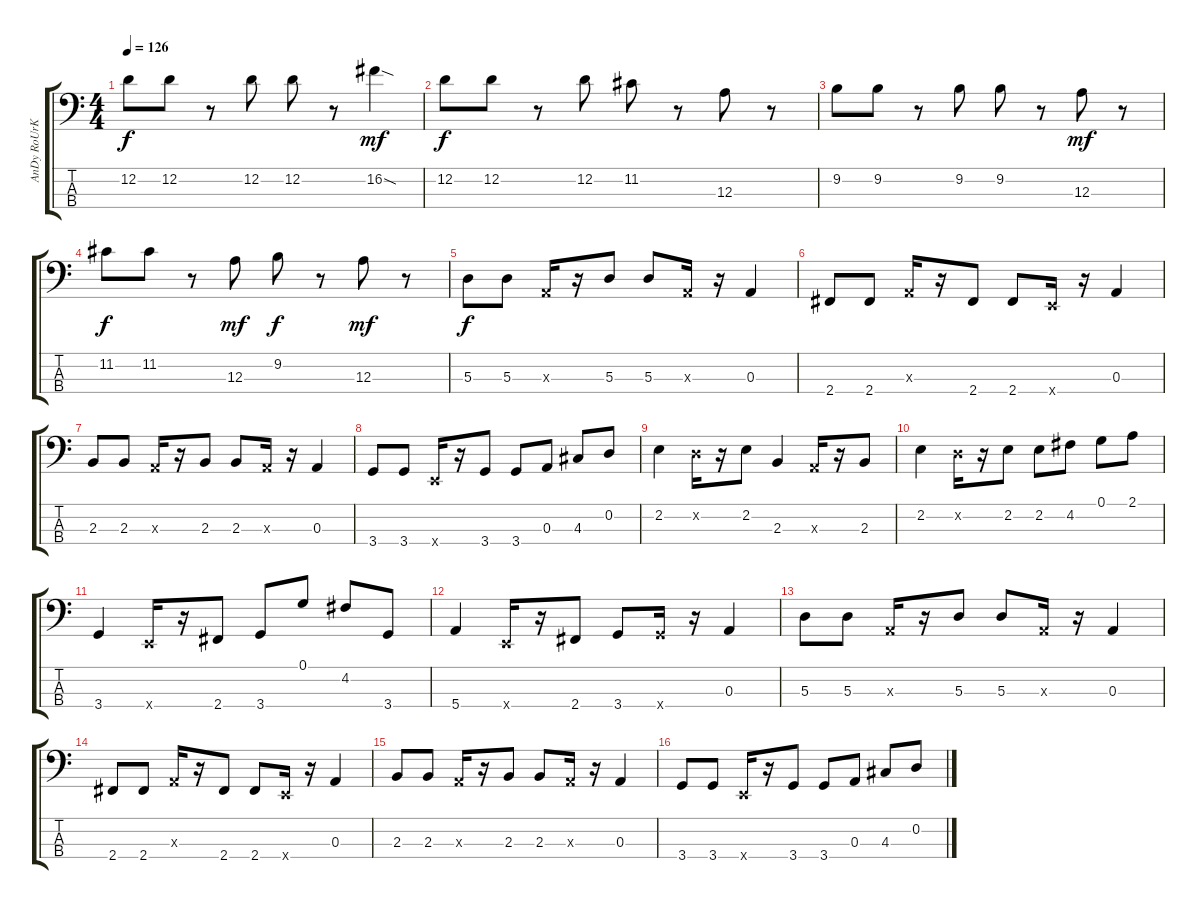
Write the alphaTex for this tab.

\track ("AnDy RoUrKe" "AnDy RoUrK") {instrument electricbasspick}
\staff {score tabs}
\tuning (G2 D2 A1 E1) {hide}
\ts (4 4)
\tempo 126
\clef f4
\ks c
12.2.8{dy f volume 10} 12.2.8 r.8 12.2.8 12.2.8 r.8 16.2{sod}.4{dy mf volume 11} |
12.2.8{dy f volume 10} 12.2.8 r.8 12.2.8 11.2.8 r.8 12.3.8 r.8 |
9.2.8 9.2.8 r.8 9.2.8 9.2.8 r.8 12.3.8{dy mf} r.8 |
11.2.8{dy f} 11.2.8 r.8 12.3.8{dy mf} 9.2.8{dy f} r.8 12.3.8{dy mf} r.8 |
5.3.8{dy f volume 11} 5.3.8 0.3{x}.16 r.16 5.3.8 5.3.8 0.3{x}.16 r.16 0.3.4 |
2.4.8 2.4.8 0.3{x}.16 r.16 2.4.8 2.4.8 0.4{x}.16 r.16 0.3.4 |
2.3.8 2.3.8 0.3{x}.16 r.16 2.3.8 2.3.8 0.3{x}.16 r.16 0.3.4 |
3.4.8 3.4.8 0.4{x}.16 r.16 3.4.8 3.4.8 0.3.8 4.3.8 0.2.8 |
2.2.4 0.2{x}.16 r.16 2.2.8 2.3.4 0.3{x}.16 r.16 2.3.8 |
2.2.4 0.2{x}.16 r.16 2.2.8 2.2.8 4.2.8 0.1.8 2.1.8 |
3.4.4 0.4{x}.16 r.16 2.4.8 3.4.8 0.1.8 4.2.8 3.4.8 |
5.4.4 0.4{x}.16 r.16 2.4.8 3.4.8 3.4{x}.16 r.16 0.3.4 |
5.3.8 5.3.8 0.3{x}.16 r.16 5.3.8 5.3.8 0.3{x}.16 r.16 0.3.4 |
2.4.8 2.4.8 0.3{x}.16 r.16 2.4.8 2.4.8 0.4{x}.16 r.16 0.3.4 |
2.3.8 2.3.8 0.3{x}.16 r.16 2.3.8 2.3.8 0.3{x}.16 r.16 0.3.4 |
3.4.8 3.4.8 0.4{x}.16 r.16 3.4.8 3.4.8 0.3.8 4.3.8 0.2.8
